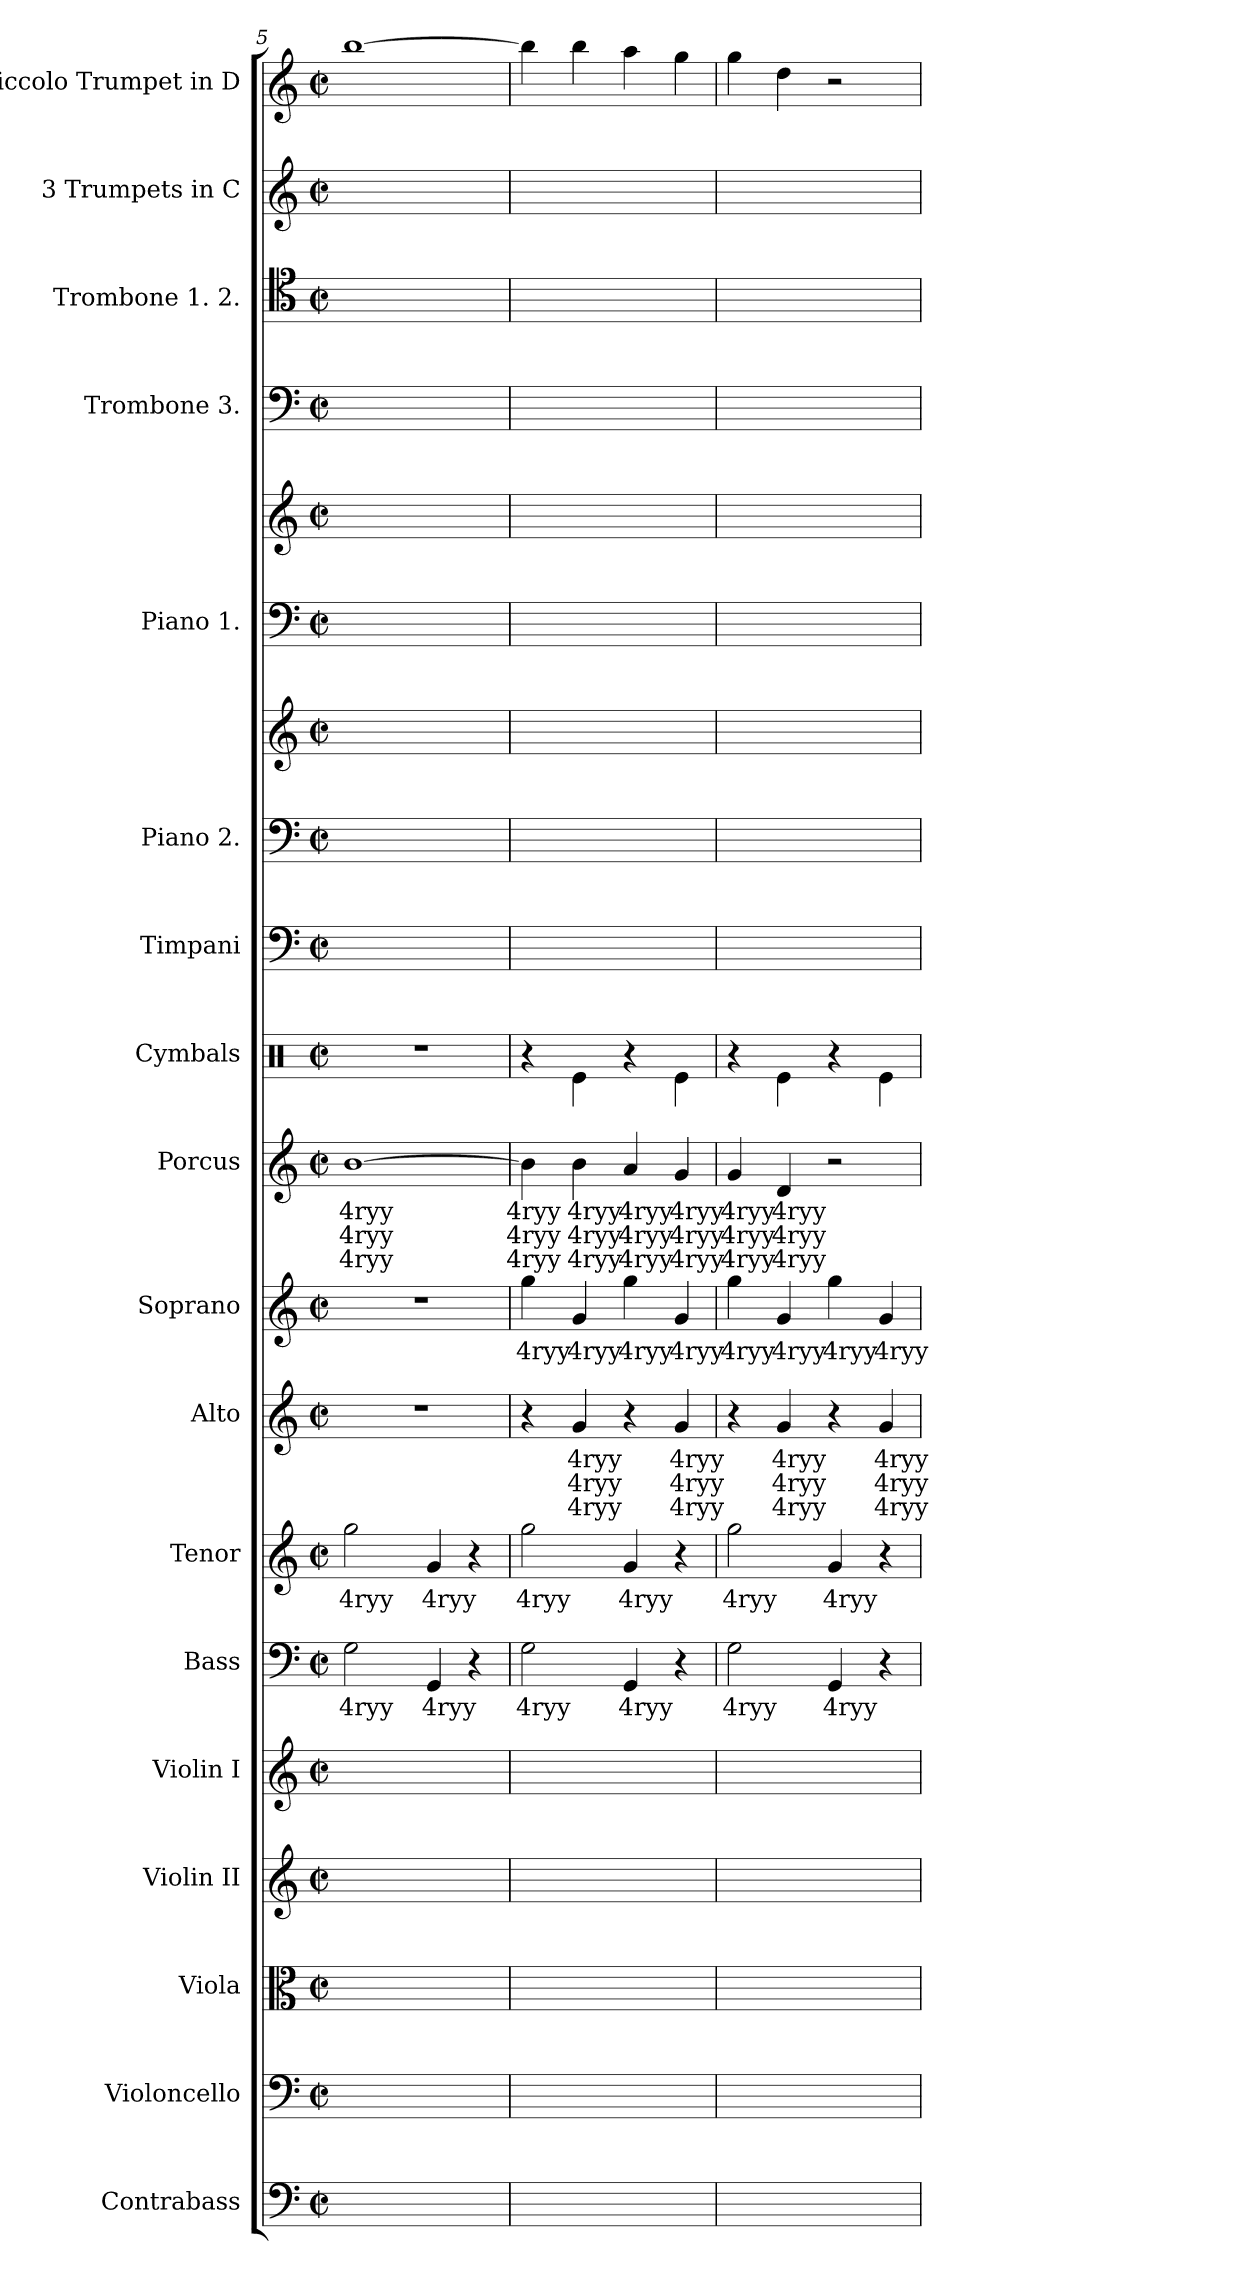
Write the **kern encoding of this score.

**kern	**kern	**kern	**kern	**kern	**kern	**text	**kern	**text	**kern	**text	**text	**text	**kern	**text	**kern	**text	**text	**text	**kern	**kern	**kern	**kern	**kern	**kern	**kern	**kern	**kern	**kern
*part18	*part17	*part16	*part15	*part14	*part13	*part13	*part12	*part12	*part11	*part11	*part11	*part11	*part10	*part10	*part9	*part9	*part9	*part9	*part8	*part7	*part6	*part6	*part5	*part5	*part4	*part3	*part2	*part1
*staff20	*staff19	*staff18	*staff17	*staff16	*staff15	*staff15	*staff14	*staff14	*staff13	*staff13	*staff13	*staff13	*staff12	*staff12	*staff11	*staff11	*staff11	*staff11	*staff10	*staff9	*staff8	*staff7	*staff6	*staff5	*staff4	*staff3	*staff2	*staff1
*I"Contrabass	*I"Violoncello	*I"Viola	*I"Violin II	*I"Violin I	*I"Bass	*	*I"Tenor	*	*I"Alto	*	*	*	*I"Soprano	*	*I"Porcus	*	*	*	*I"Cymbals	*I"Timpani	*I"Piano 2.	*	*I"Piano 1.	*	*I"Trombone 3.	*I"Trombone 1. 2.	*I"3 Trumpets in C	*I"Piccolo Trumpet in D
*I'Cb.	*I'Vc.	*I'Vla.	*I'Vln. II	*I'Vln. I	*I'B.	*	*I'T.	*	*I'A.	*	*	*	*I'S.	*	*	*	*	*	*I'Cym.	*I'Timp.	*I'Pno.	*	*I'Pno.	*	*I'Tbn.	*I'Tbn.	*I'Tpt.	*I'Picc. Tpt.
*clefF4	*clefF4	*clefC3	*clefG2	*clefG2	*clefF4	*	*clefG2	*	*clefG2	*	*	*	*clefG2	*	*clefG2	*	*	*	*clefX	*clefF4	*clefF4	*clefG2	*clefF4	*clefG2	*clefF4	*clefC4	*clefG2	*clefG2
*ITrd7c12	*	*	*	*	*	*	*ITrd7c12	*	*	*	*	*	*	*	*ITrd7c12	*	*	*	*	*	*	*	*	*	*	*	*	*
*k[]	*k[]	*k[]	*k[]	*k[]	*k[]	*	*k[]	*	*k[]	*	*	*	*k[]	*	*k[]	*	*	*	*k[]	*k[]	*k[]	*k[]	*k[]	*k[]	*k[]	*k[]	*k[]	*k[]
*M2/2	*M2/2	*M2/2	*M2/2	*M2/2	*M2/2	*	*M2/2	*	*M2/2	*	*	*	*M2/2	*	*M2/2	*	*	*	*M2/2	*M2/2	*M2/2	*M2/2	*M2/2	*M2/2	*M2/2	*M2/2	*M2/2	*M2/2
*met(c|)	*met(c|)	*met(c|)	*met(c|)	*met(c|)	*met(c|)	*	*met(c|)	*	*met(c|)	*	*	*	*met(c|)	*	*met(c|)	*	*	*	*met(c|)	*met(c|)	*met(c|)	*met(c|)	*met(c|)	*met(c|)	*met(c|)	*met(c|)	*met(c|)	*met(c|)
=5	=5	=5	=5	=5	=5	=5	=5	=5	=5	=5	=5	=5	=5	=5	=5	=5	=5	=5	=5	=5	=5	=5	=5	=5	=5	=5	=5	=5
!	!	!	!	!	!	!	!	!	!	!	!	!	!	!	!	!	!LO:LY:i	!	!	!	!	!	!	!	!	!	!	!
2ryy	2ryy	2ryy	2ryy	2ryy	2G	4ryy	2g	4ryy	1r	.	.	.	1r	.	[1B	4ryy	4ryy	4ryy	1r	2ryy	2ryy	2ryy	2ryy	2ryy	4ryy	4ryy	4ryy	[1bb
.	.	.	.	.	.	.	.	.	.	.	.	.	.	.	.	.	.	.	.	.	.	.	.	.	4ryy	4ryy	4ryy	.
4ryy	4ryy	4ryy	4ryy	4ryy	4GG	4ryy	4G	4ryy	.	.	.	.	.	.	.	.	.	.	.	4ryy	4ryy	4ryy	4ryy	4ryy	4ryy	4ryy	4ryy	.
4ryy	4ryy	4ryy	4ryy	4ryy	4r	.	4r	.	.	.	.	.	.	.	.	.	.	.	.	4ryy	4ryy	4ryy	4ryy	4ryy	4ryy	4ryy	4ryy	.
=6	=6	=6	=6	=6	=6	=6	=6	=6	=6	=6	=6	=6	=6	=6	=6	=6	=6	=6	=6	=6	=6	=6	=6	=6	=6	=6	=6	=6
!	!	!	!	!	!	!	!	!	!	!	!	!	!	!	!	!	!LO:LY:i	!	!	!	!	!	!	!	!	!	!	!
4ryy	4ryy	4ryy	4ryy	4ryy	2G	4ryy	2g	4ryy	4r	.	.	.	4gg	4ryy	4B]	4ryy	4ryy	4ryy	4r	4ryy	4ryy	4ryy	4ryy	4ryy	4ryy	4ryy	4ryy	4bb]
!	!	!	!	!	!	!	!	!	!	!	!LO:LY:i	!	!	!	!	!	!LO:LY:i	!	!	!	!	!	!	!	!	!	!	!
4ryy	4ryy	4ryy	4ryy	4ryy	.	.	.	.	4g	4ryy	4ryy	4ryy	4g	4ryy	4B	4ryy	4ryy	4ryy	4Re\	4ryy	4ryy	4ryy	4ryy	4ryy	4ryy	4ryy	4ryy	4bb
!	!	!	!	!	!	!	!	!	!	!	!	!	!	!	!	!	!LO:LY:i	!	!	!	!	!	!	!	!	!	!	!
2ryy	2ryy	2ryy	2ryy	2ryy	4GG	4ryy	4G	4ryy	4r	.	.	.	4gg	4ryy	4A	4ryy	4ryy	4ryy	4r	2ryy	2ryy	2ryy	2ryy	2ryy	4ryy	4ryy	4ryy	4aa
!	!	!	!	!	!	!	!	!	!	!	!LO:LY:i	!	!	!	!	!	!LO:LY:i	!	!	!	!	!	!	!	!	!	!	!
.	.	.	.	.	4r	.	4r	.	4g	4ryy	4ryy	4ryy	4g	4ryy	4G	4ryy	4ryy	4ryy	4Re\	.	.	.	.	.	4ryy	4ryy	4ryy	4gg
=7	=7	=7	=7	=7	=7	=7	=7	=7	=7	=7	=7	=7	=7	=7	=7	=7	=7	=7	=7	=7	=7	=7	=7	=7	=7	=7	=7	=7
!	!	!	!	!	!	!	!	!	!	!	!	!	!	!	!	!	!LO:LY:i	!	!	!	!	!	!	!	!	!	!	!
4ryy	4ryy	4ryy	4ryy	4ryy	2G	4ryy	2g	4ryy	4r	.	.	.	4gg	4ryy	4G	4ryy	4ryy	4ryy	4r	4ryy	4ryy	4ryy	4ryy	4ryy	4ryy	4ryy	4ryy	4gg
!	!	!	!	!	!	!	!	!	!	!	!LO:LY:i	!	!	!	!	!	!LO:LY:i	!	!	!	!	!	!	!	!	!	!	!
4ryy	4ryy	4ryy	4ryy	4ryy	.	.	.	.	4g	4ryy	4ryy	4ryy	4g	4ryy	4D	4ryy	4ryy	4ryy	4Re\	4ryy	4ryy	4ryy	4ryy	4ryy	4ryy	4ryy	4ryy	4dd
4ryy	4ryy	4ryy	4ryy	4ryy	4GG	4ryy	4G	4ryy	4r	.	.	.	4gg	4ryy	2r	.	.	.	4r	4ryy	4ryy	4ryy	4ryy	4ryy	2ryy	2ryy	2ryy	2r
!	!	!	!	!	!	!	!	!	!	!	!LO:LY:i	!	!	!	!	!	!	!	!	!	!	!	!	!	!	!	!	!
4ryy	4ryy	4ryy	4ryy	4ryy	4r	.	4r	.	4g	4ryy	4ryy	4ryy	4g	4ryy	.	.	.	.	4Re\	4ryy	4ryy	4ryy	4ryy	4ryy	.	.	.	.
=	=	=	=	=	=	=	=	=	=	=	=	=	=	=	=	=	=	=	=	=	=	=	=	=	=	=	=	=
*-	*-	*-	*-	*-	*-	*-	*-	*-	*-	*-	*-	*-	*-	*-	*-	*-	*-	*-	*-	*-	*-	*-	*-	*-	*-	*-	*-	*-
